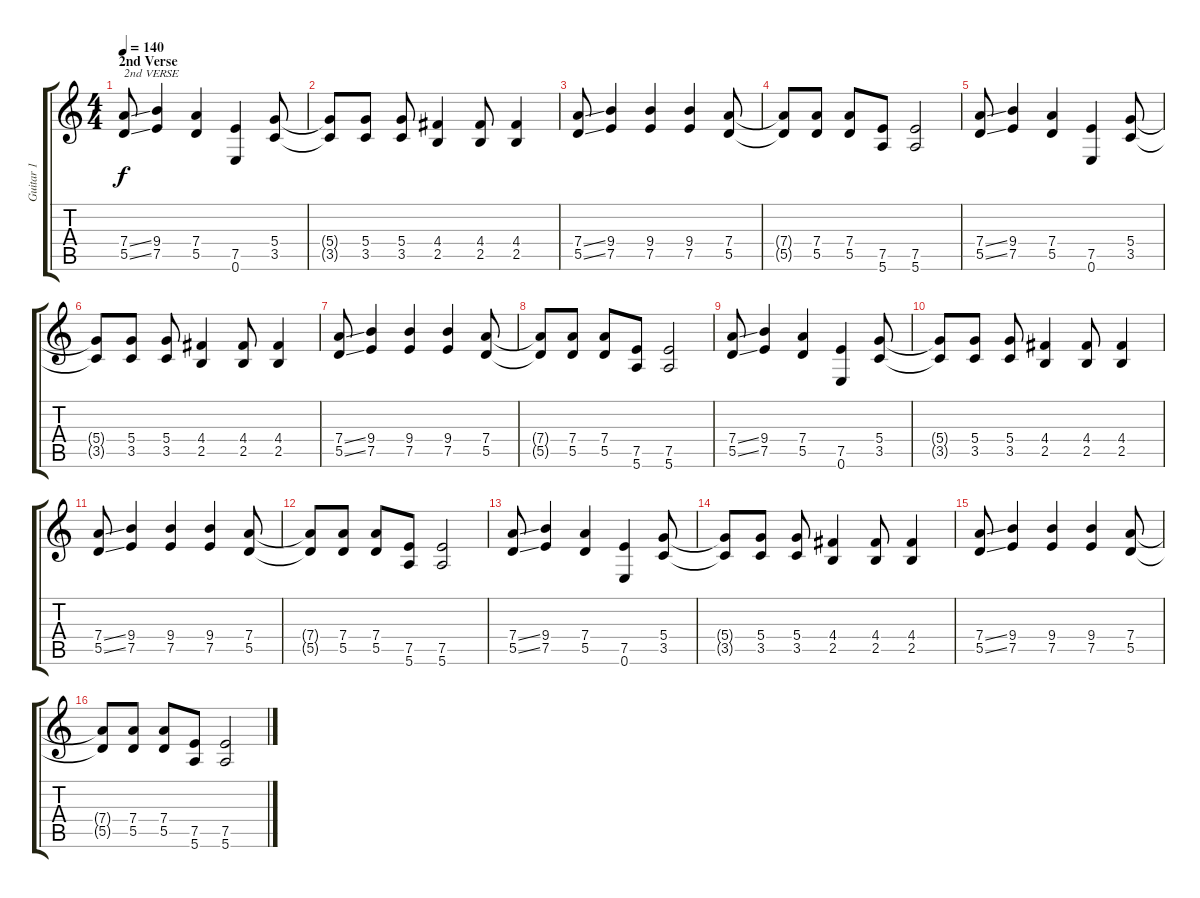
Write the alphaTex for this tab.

\track ("Guitar 1" "Guitar 1") {instrument overdrivenguitar}
\staff {score tabs}
\tuning (E4 B3 G3 D3 A2 E2) {hide}
\ts (4 4)
\section ("" "2nd Verse")
\tempo 140
\clef g2
\ks c
(7.4{ss} 5.5{ss}).8{txt "2nd VERSE" dy f} (9.4 7.5).4 (7.4 5.5).4 (7.5 0.6).4 (5.4 3.5).8 |
(5.4{t} 3.5{t}).8 (5.4 3.5).8 (5.4 3.5).8 (4.4 2.5).4 (4.4 2.5).8 (4.4 2.5).4 |
(7.4{ss} 5.5{ss}).8 (9.4 7.5).4 (9.4 7.5).4 (9.4 7.5).4 (7.4 5.5).8 |
(7.4{t} 5.5{t}).8 (7.4 5.5).8 (7.4 5.5).8 (7.5 5.6).8 (7.5 5.6).2 |
(7.4{ss} 5.5{ss}).8 (9.4 7.5).4 (7.4 5.5).4 (7.5 0.6).4 (5.4 3.5).8 |
(5.4{t} 3.5{t}).8 (5.4 3.5).8 (5.4 3.5).8 (4.4 2.5).4 (4.4 2.5).8 (4.4 2.5).4 |
(7.4{ss} 5.5{ss}).8 (9.4 7.5).4 (9.4 7.5).4 (9.4 7.5).4 (7.4 5.5).8 |
(7.4{t} 5.5{t}).8 (7.4 5.5).8 (7.4 5.5).8 (7.5 5.6).8 (7.5 5.6).2 |
(7.4{ss} 5.5{ss}).8 (9.4 7.5).4 (7.4 5.5).4 (7.5 0.6).4 (5.4 3.5).8 |
(5.4{t} 3.5{t}).8 (5.4 3.5).8 (5.4 3.5).8 (4.4 2.5).4 (4.4 2.5).8 (4.4 2.5).4 |
(7.4{ss} 5.5{ss}).8 (9.4 7.5).4 (9.4 7.5).4 (9.4 7.5).4 (7.4 5.5).8 |
(7.4{t} 5.5{t}).8 (7.4 5.5).8 (7.4 5.5).8 (7.5 5.6).8 (7.5 5.6).2 |
(7.4{ss} 5.5{ss}).8 (9.4 7.5).4 (7.4 5.5).4 (7.5 0.6).4 (5.4 3.5).8 |
(5.4{t} 3.5{t}).8 (5.4 3.5).8 (5.4 3.5).8 (4.4 2.5).4 (4.4 2.5).8 (4.4 2.5).4 |
(7.4{ss} 5.5{ss}).8 (9.4 7.5).4 (9.4 7.5).4 (9.4 7.5).4 (7.4 5.5).8 |
(7.4{t} 5.5{t}).8 (7.4 5.5).8 (7.4 5.5).8 (7.5 5.6).8 (7.5 5.6).2
